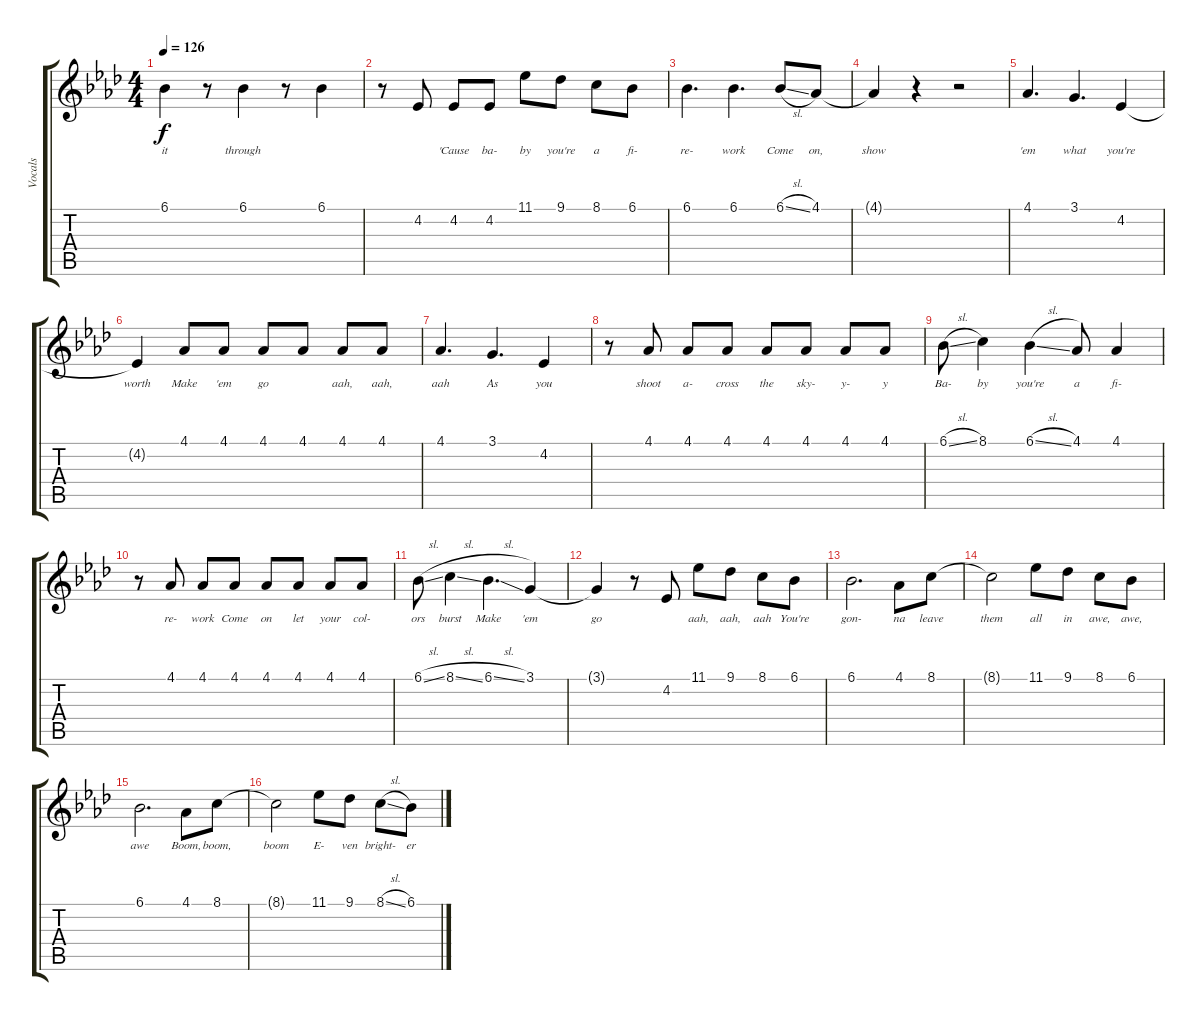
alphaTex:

\track ("Vocals" "Vocals") {instrument altosax}
\staff {score tabs}
\tuning (E4 B3 G3 D3 A2 E2) {hide}
\ts (4 4)
\tempo 126
\clef g2
\ks ab
6.1.4{lyrics (0 "it") lyrics (1 "") lyrics (2 "") lyrics (3 "") lyrics (4 "") dy f} r.8 6.1.4{lyrics (0 "through") lyrics (1 "") lyrics (2 "") lyrics (3 "") lyrics (4 "")} r.8 6.1.4{lyrics (0 "") lyrics (1 "") lyrics (2 "") lyrics (3 "") lyrics (4 "")} |
r.8 4.2.8{lyrics (0 "") lyrics (1 "") lyrics (2 "") lyrics (3 "") lyrics (4 "")} 4.2.8{lyrics (0 "'Cause") lyrics (1 "") lyrics (2 "") lyrics (3 "") lyrics (4 "")} 4.2.8{lyrics (0 "ba-") lyrics (1 "") lyrics (2 "") lyrics (3 "") lyrics (4 "")} 11.1.8{lyrics (0 "by") lyrics (1 "") lyrics (2 "") lyrics (3 "") lyrics (4 "")} 9.1.8{lyrics (0 "you're") lyrics (1 "") lyrics (2 "") lyrics (3 "") lyrics (4 "")} 8.1.8{lyrics (0 "a") lyrics (1 "") lyrics (2 "") lyrics (3 "") lyrics (4 "")} 6.1.8{lyrics (0 "fi-") lyrics (1 "") lyrics (2 "") lyrics (3 "") lyrics (4 "")} |
6.1.4{d lyrics (0 "re-") lyrics (1 "") lyrics (2 "") lyrics (3 "") lyrics (4 "")} 6.1.4{d lyrics (0 "work") lyrics (1 "") lyrics (2 "") lyrics (3 "") lyrics (4 "")} 6.1{sl}.8{lyrics (0 "Come") lyrics (1 "") lyrics (2 "") lyrics (3 "") lyrics (4 "")} 4.1.8{lyrics (0 "on,") lyrics (1 "") lyrics (2 "") lyrics (3 "") lyrics (4 "")} |
4.1{t}.4{lyrics (0 "show") lyrics (1 "") lyrics (2 "") lyrics (3 "") lyrics (4 "")} r.4 r.2 |
4.1.4{d lyrics (0 "'em") lyrics (1 "") lyrics (2 "") lyrics (3 "") lyrics (4 "")} 3.1.4{d lyrics (0 "what") lyrics (1 "") lyrics (2 "") lyrics (3 "") lyrics (4 "")} 4.2.4{lyrics (0 "you're") lyrics (1 "") lyrics (2 "") lyrics (3 "") lyrics (4 "")} |
4.2{t}.4{lyrics (0 "worth") lyrics (1 "") lyrics (2 "") lyrics (3 "") lyrics (4 "")} 4.1.8{lyrics (0 "Make") lyrics (1 "") lyrics (2 "") lyrics (3 "") lyrics (4 "")} 4.1.8{lyrics (0 "'em") lyrics (1 "") lyrics (2 "") lyrics (3 "") lyrics (4 "")} 4.1.8{lyrics (0 "go") lyrics (1 "") lyrics (2 "") lyrics (3 "") lyrics (4 "")} 4.1.8{lyrics (0 "") lyrics (1 "") lyrics (2 "") lyrics (3 "") lyrics (4 "")} 4.1.8{lyrics (0 "aah,") lyrics (1 "") lyrics (2 "") lyrics (3 "") lyrics (4 "")} 4.1.8{lyrics (0 "aah,") lyrics (1 "") lyrics (2 "") lyrics (3 "") lyrics (4 "")} |
4.1.4{d lyrics (0 "aah") lyrics (1 "") lyrics (2 "") lyrics (3 "") lyrics (4 "")} 3.1.4{d lyrics (0 "As") lyrics (1 "") lyrics (2 "") lyrics (3 "") lyrics (4 "")} 4.2.4{lyrics (0 "you") lyrics (1 "") lyrics (2 "") lyrics (3 "") lyrics (4 "")} |
r.8 4.1.8{lyrics (0 "shoot") lyrics (1 "") lyrics (2 "") lyrics (3 "") lyrics (4 "")} 4.1.8{lyrics (0 "a-") lyrics (1 "") lyrics (2 "") lyrics (3 "") lyrics (4 "")} 4.1.8{lyrics (0 "cross") lyrics (1 "") lyrics (2 "") lyrics (3 "") lyrics (4 "")} 4.1.8{lyrics (0 "the") lyrics (1 "") lyrics (2 "") lyrics (3 "") lyrics (4 "")} 4.1.8{lyrics (0 "sky-") lyrics (1 "") lyrics (2 "") lyrics (3 "") lyrics (4 "")} 4.1.8{lyrics (0 "y-") lyrics (1 "") lyrics (2 "") lyrics (3 "") lyrics (4 "")} 4.1.8{lyrics (0 "y") lyrics (1 "") lyrics (2 "") lyrics (3 "") lyrics (4 "")} |
6.1{sl}.8{lyrics (0 "Ba-") lyrics (1 "") lyrics (2 "") lyrics (3 "") lyrics (4 "")} 8.1.4{lyrics (0 "by") lyrics (1 "") lyrics (2 "") lyrics (3 "") lyrics (4 "")} 6.1{sl}.4{lyrics (0 "you're") lyrics (1 "") lyrics (2 "") lyrics (3 "") lyrics (4 "")} 4.1.8{lyrics (0 "a") lyrics (1 "") lyrics (2 "") lyrics (3 "") lyrics (4 "")} 4.1.4{lyrics (0 "fi-") lyrics (1 "") lyrics (2 "") lyrics (3 "") lyrics (4 "")} |
r.8 4.1.8{lyrics (0 "re-") lyrics (1 "") lyrics (2 "") lyrics (3 "") lyrics (4 "")} 4.1.8{lyrics (0 "work") lyrics (1 "") lyrics (2 "") lyrics (3 "") lyrics (4 "")} 4.1.8{lyrics (0 "Come") lyrics (1 "") lyrics (2 "") lyrics (3 "") lyrics (4 "")} 4.1.8{lyrics (0 "on") lyrics (1 "") lyrics (2 "") lyrics (3 "") lyrics (4 "")} 4.1.8{lyrics (0 "let") lyrics (1 "") lyrics (2 "") lyrics (3 "") lyrics (4 "")} 4.1.8{lyrics (0 "your") lyrics (1 "") lyrics (2 "") lyrics (3 "") lyrics (4 "")} 4.1.8{lyrics (0 "col-") lyrics (1 "") lyrics (2 "") lyrics (3 "") lyrics (4 "")} |
6.1{sl}.8{lyrics (0 "ors") lyrics (1 "") lyrics (2 "") lyrics (3 "") lyrics (4 "")} 8.1{sl}.4{lyrics (0 "burst") lyrics (1 "") lyrics (2 "") lyrics (3 "") lyrics (4 "")} 6.1{sl}.4{d lyrics (0 "Make") lyrics (1 "") lyrics (2 "") lyrics (3 "") lyrics (4 "")} 3.1.4{lyrics (0 "'em") lyrics (1 "") lyrics (2 "") lyrics (3 "") lyrics (4 "")} |
3.1{t}.4{lyrics (0 "go") lyrics (1 "") lyrics (2 "") lyrics (3 "") lyrics (4 "")} r.8 4.2.8{lyrics (0 "") lyrics (1 "") lyrics (2 "") lyrics (3 "") lyrics (4 "")} 11.1.8{lyrics (0 "aah,") lyrics (1 "") lyrics (2 "") lyrics (3 "") lyrics (4 "")} 9.1.8{lyrics (0 "aah,") lyrics (1 "") lyrics (2 "") lyrics (3 "") lyrics (4 "")} 8.1.8{lyrics (0 "aah") lyrics (1 "") lyrics (2 "") lyrics (3 "") lyrics (4 "")} 6.1.8{lyrics (0 "You're") lyrics (1 "") lyrics (2 "") lyrics (3 "") lyrics (4 "")} |
6.1.2{d lyrics (0 "gon-") lyrics (1 "") lyrics (2 "") lyrics (3 "") lyrics (4 "")} 4.1.8{lyrics (0 "na") lyrics (1 "") lyrics (2 "") lyrics (3 "") lyrics (4 "")} 8.1.8{lyrics (0 "leave") lyrics (1 "") lyrics (2 "") lyrics (3 "") lyrics (4 "")} |
8.1{t}.2{lyrics (0 "them") lyrics (1 "") lyrics (2 "") lyrics (3 "") lyrics (4 "")} 11.1.8{lyrics (0 "all") lyrics (1 "") lyrics (2 "") lyrics (3 "") lyrics (4 "")} 9.1.8{lyrics (0 "in") lyrics (1 "") lyrics (2 "") lyrics (3 "") lyrics (4 "")} 8.1.8{lyrics (0 "awe,") lyrics (1 "") lyrics (2 "") lyrics (3 "") lyrics (4 "")} 6.1.8{lyrics (0 "awe,") lyrics (1 "") lyrics (2 "") lyrics (3 "") lyrics (4 "")} |
6.1.2{d lyrics (0 "awe") lyrics (1 "") lyrics (2 "") lyrics (3 "") lyrics (4 "")} 4.1.8{lyrics (0 "Boom,") lyrics (1 "") lyrics (2 "") lyrics (3 "") lyrics (4 "")} 8.1.8{lyrics (0 "boom,") lyrics (1 "") lyrics (2 "") lyrics (3 "") lyrics (4 "")} |
8.1{t}.2{lyrics (0 "boom") lyrics (1 "") lyrics (2 "") lyrics (3 "") lyrics (4 "")} 11.1.8{lyrics (0 "E-") lyrics (1 "") lyrics (2 "") lyrics (3 "") lyrics (4 "")} 9.1.8{lyrics (0 "ven") lyrics (1 "") lyrics (2 "") lyrics (3 "") lyrics (4 "")} 8.1{sl}.8{lyrics (0 "bright-") lyrics (1 "") lyrics (2 "") lyrics (3 "") lyrics (4 "")} 6.1.8{lyrics (0 "er") lyrics (1 "") lyrics (2 "") lyrics (3 "") lyrics (4 "")}
